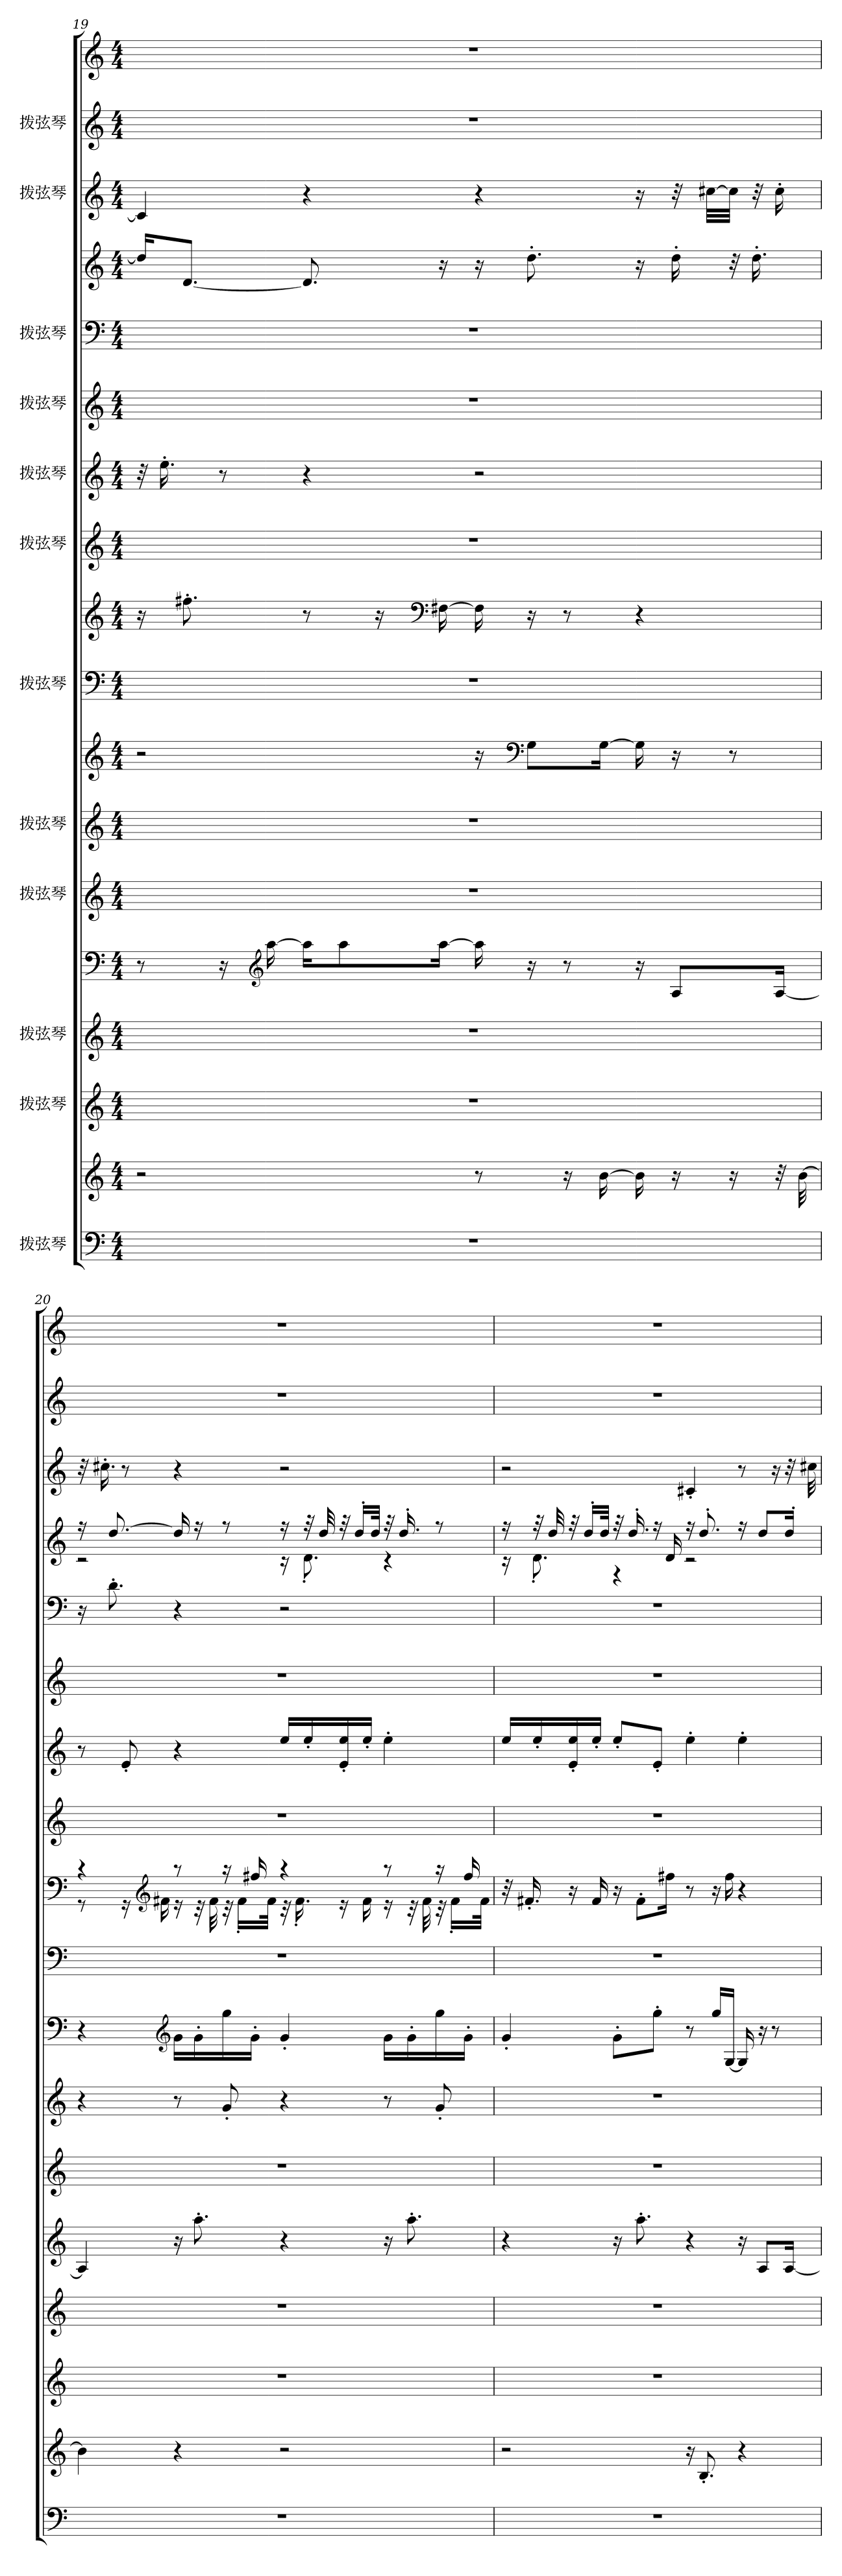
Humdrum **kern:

**kern	**kern	**kern	**kern	**kern	**kern	**kern	**kern	**kern	**kern	**kern	**kern	**kern	**kern	**kern	**kern	**kern	**kern
*part12	*part12	*part11	*part10	*part10	*part9	*part8	*part8	*part7	*part7	*part6	*part5	*part4	*part3	*part3	*part2	*part1	*part1
*staff18	*staff17	*staff16	*staff15	*staff14	*staff13	*staff12	*staff11	*staff10	*staff9	*staff8	*staff7	*staff6	*staff5	*staff4	*staff3	*staff2	*staff1
*I"拨弦琴	*	*I"拨弦琴	*I"拨弦琴	*	*I"拨弦琴	*I"拨弦琴	*	*I"拨弦琴	*	*I"拨弦琴	*I"拨弦琴	*I"拨弦琴	*I"拨弦琴	*	*I"拨弦琴	*I"拨弦琴	*
!!LO:PB:g=z
*clefF4	*clefG2	*clefG2	*clefG2	*clefF4	*clefG2	*clefG2	*clefG2	*clefF4	*clefG2	*clefG2	*clefG2	*clefG2	*clefF4	*clefG2	*clefG2	*clefG2	*clefG2
*k[]	*k[]	*k[]	*k[]	*k[]	*k[]	*k[]	*k[]	*k[]	*k[]	*k[]	*k[]	*k[]	*k[]	*k[]	*k[]	*k[]	*k[]
*M4/4	*M4/4	*M4/4	*M4/4	*M4/4	*M4/4	*M4/4	*M4/4	*M4/4	*M4/4	*M4/4	*M4/4	*M4/4	*M4/4	*M4/4	*M4/4	*M4/4	*M4/4
=19	=19	=19	=19	=19	=19	=19	=19	=19	=19	=19	=19	=19	=19	=19	=19	=19	=19
1r	2r	1r	1r	8r	1r	1r	2r	1r	16r	1r	32r	1r	1r	16dd/KL]	4c#/]	1r	1r
.	.	.	.	.	.	.	.	.	.	.	16.ee'\	.	.	.	.	.	.
.	.	.	.	.	.	.	.	.	8.ff#X'\	.	.	.	.	[8.d/J	.	.	.
.	.	.	.	16r	.	.	.	.	.	.	8r	.	.	.	.	.	.
*	*	*	*	*clefG2	*	*	*	*	*	*	*	*	*	*	*	*	*
.	.	.	.	[16aa\	.	.	.	.	.	.	.	.	.	.	.	.	.
.	.	.	.	16aa\KL]	.	.	.	.	8r	.	4r	.	.	8.d/]	4r	.	.
.	.	.	.	8aa\	.	.	.	.	.	.	.	.	.	.	.	.	.
.	.	.	.	.	.	.	.	.	16r	.	.	.	.	.	.	.	.
*	*	*	*	*	*	*	*	*	*clefF4	*	*	*	*	*	*	*	*
.	.	.	.	[16aa\Jk	.	.	.	.	[16F#X\	.	.	.	.	16r	.	.	.
.	8r	.	.	16aa\]	.	.	16r	.	16F#\]	.	2r	.	.	16r	4r	.	.
*	*	*	*	*	*	*	*clefF4	*	*	*	*	*	*	*	*	*	*
.	.	.	.	16r	.	.	8G\L	.	16r	.	.	.	.	8.dd'\	.	.	.
.	16r	.	.	8r	.	.	.	.	8r	.	.	.	.	.	.	.	.
.	[16b\	.	.	.	.	.	[16G\Jk	.	.	.	.	.	.	.	.	.	.
.	16b\]	.	.	16r	.	.	16G\]	.	4r	.	.	.	.	16r	16r	.	.
.	16r	.	.	8A/L	.	.	16r	.	.	.	.	.	.	16dd'\	32r	.	.
.	.	.	.	.	.	.	.	.	.	.	.	.	.	.	[32cc#X\LLL	.	.
.	16r	.	.	.	.	.	8r	.	.	.	.	.	.	32r	32cc#\JJJ]	.	.
.	.	.	.	.	.	.	.	.	.	.	.	.	.	16.dd'\	32r	.	.
.	32r	.	.	[16A/Jk	.	.	.	.	.	.	.	.	.	.	16cc#'\	.	.
.	[32b\	.	.	.	.	.	.	.	.	.	.	.	.	.	.	.	.
!!LO:PB:g=z
=20	=20	=20	=20	=20	=20	=20	=20	=20	=20	=20	=20	=20	=20	=20	=20	=20	=20
*	*	*	*	*	*	*	*	*	*^	*	*	*	*	*^	*	*	*
1r	4b\]	1r	1r	4A/]	1r	4r	4r	1r	4r	8r	1r	8r	1r	16r	16r	2r	32r	1r	1r
.	.	.	.	.	.	.	.	.	.	.	.	.	.	.	.	.	16.cc#X'\	.	.
.	.	.	.	.	.	.	.	.	.	.	.	.	.	8.d'\	[8.dd/	.	.	.	.
.	.	.	.	.	.	.	.	.	.	16r	.	8e'/	.	.	.	.	8r	.	.
*	*	*	*	*	*	*	*	*	*clefG2	*	*	*	*	*	*	*	*	*	*
.	.	.	.	.	.	.	.	.	.	16f#X\	.	.	.	.	.	.	.	.	.
*	*	*	*	*	*	*	*clefG2	*	*	*	*	*	*	*	*	*	*	*	*
.	4r	.	.	16r	.	8r	16g\LL	.	8r	16r	.	4r	.	4r	16dd/]	.	4r	.	.
.	.	.	.	8.aa'\	.	.	16g'\	.	.	32r	.	.	.	.	16r	.	.	.	.
.	.	.	.	.	.	.	.	.	.	32f#\	.	.	.	.	.	.	.	.	.
.	.	.	.	.	.	8g'/	16gg\	.	16r	32r	.	.	.	.	8r	.	.	.	.
.	.	.	.	.	.	.	.	.	.	16f#'\LL	.	.	.	.	.	.	.	.	.
.	.	.	.	.	.	.	16g'\JJ	.	16ff#X/	.	.	.	.	.	.	.	.	.	.
.	.	.	.	.	.	.	.	.	.	32f#\JJk	.	.	.	.	.	.	.	.	.
.	2r	.	.	4r	.	4r	4g'/	.	4r	32r	.	16ee/LL	.	2r	16r	16r	2r	.	.
.	.	.	.	.	.	.	.	.	.	16.f#'\	.	.	.	.	.	.	.	.	.
.	.	.	.	.	.	.	.	.	.	.	.	16ee'/	.	.	32r	8.d'\	.	.	.
.	.	.	.	.	.	.	.	.	.	.	.	.	.	.	32dd/	.	.	.	.
.	.	.	.	.	.	.	.	.	.	16r	.	16e/' 16ee/'	.	.	32r	.	.	.	.
.	.	.	.	.	.	.	.	.	.	.	.	.	.	.	16dd'/LL	.	.	.	.
.	.	.	.	.	.	.	.	.	.	16f#\	.	16ee'/JJ	.	.	.	.	.	.	.
.	.	.	.	.	.	.	.	.	.	.	.	.	.	.	32dd/JJk	.	.	.	.
.	.	.	.	16r	.	8r	16g\LL	.	8r	16r	.	4ee'\	.	.	32r	4r	.	.	.
.	.	.	.	.	.	.	.	.	.	.	.	.	.	.	16.dd'/	.	.	.	.
.	.	.	.	8.aa'\	.	.	16g'\	.	.	32r	.	.	.	.	.	.	.	.	.
.	.	.	.	.	.	.	.	.	.	32f#\	.	.	.	.	.	.	.	.	.
.	.	.	.	.	.	8g'/	16gg\	.	16r	32r	.	.	.	.	8r	.	.	.	.
.	.	.	.	.	.	.	.	.	.	16f#'\LL	.	.	.	.	.	.	.	.	.
.	.	.	.	.	.	.	16g'\JJ	.	16ff#/	.	.	.	.	.	.	.	.	.	.
.	.	.	.	.	.	.	.	.	.	32f#\JJk	.	.	.	.	.	.	.	.	.
*	*	*	*	*	*	*	*	*	*v	*v	*	*	*	*	*	*	*	*	*
!!LO:PB:g=z
=21	=21	=21	=21	=21	=21	=21	=21	=21	=21	=21	=21	=21	=21	=21	=21	=21	=21	=21
1r	2r	1r	1r	4r	1r	1r	4g'/	1r	32r	1r	16ee/LL	1r	1r	16r	16r	2r	1r	1r
.	.	.	.	.	.	.	.	.	16.f#X'/	.	.	.	.	.	.	.	.	.
.	.	.	.	.	.	.	.	.	.	.	16ee'/	.	.	32r	8.d'\	.	.	.
.	.	.	.	.	.	.	.	.	.	.	.	.	.	32dd/	.	.	.	.
.	.	.	.	.	.	.	.	.	16r	.	16e/' 16ee/'	.	.	32r	.	.	.	.
.	.	.	.	.	.	.	.	.	.	.	.	.	.	16dd'/LL	.	.	.	.
.	.	.	.	.	.	.	.	.	16f#/	.	16ee'/JJ	.	.	.	.	.	.	.
.	.	.	.	.	.	.	.	.	.	.	.	.	.	32dd/JJk	.	.	.	.
.	.	.	.	16r	.	.	8g'\L	.	16r	.	8ee'/L	.	.	32r	4r	.	.	.
.	.	.	.	.	.	.	.	.	.	.	.	.	.	16.dd'/	.	.	.	.
.	.	.	.	8.aa'\	.	.	.	.	8f#'\L	.	.	.	.	.	.	.	.	.
.	.	.	.	.	.	.	8gg'\J	.	.	.	8e'/J	.	.	16r	.	.	.	.
.	.	.	.	.	.	.	.	.	16ff#X\Jk	.	.	.	.	16d/	.	.	.	.
.	16r	.	.	4r	.	.	8r	.	8r	.	4ee'\	.	.	16r	2r	4c#X'/	.	.
.	8.B'/	.	.	.	.	.	.	.	.	.	.	.	.	8.dd'/	.	.	.	.
.	.	.	.	.	.	.	16gg/LL	.	16r	.	.	.	.	.	.	.	.	.
.	.	.	.	.	.	.	[16G/JJ	.	16ff#\	.	.	.	.	.	.	.	.	.
.	4r	.	.	16r	.	.	16G/]	.	4r	.	4ee'\	.	.	16r	.	8r	.	.
.	.	.	.	8A/L	.	.	16r	.	.	.	.	.	.	8dd/L	.	.	.	.
.	.	.	.	.	.	.	8r	.	.	.	.	.	.	.	.	16r	.	.
.	.	.	.	[16A/Jk	.	.	.	.	.	.	.	.	.	16dd'/Jk	.	32r	.	.
.	.	.	.	.	.	.	.	.	.	.	.	.	.	.	.	32cc#X\	.	.
*	*	*	*	*	*	*	*	*	*	*	*	*	*	*v	*v	*	*	*
=	=	=	=	=	=	=	=	=	=	=	=	=	=	=	=	=	=
*-	*-	*-	*-	*-	*-	*-	*-	*-	*-	*-	*-	*-	*-	*-	*-	*-	*-
